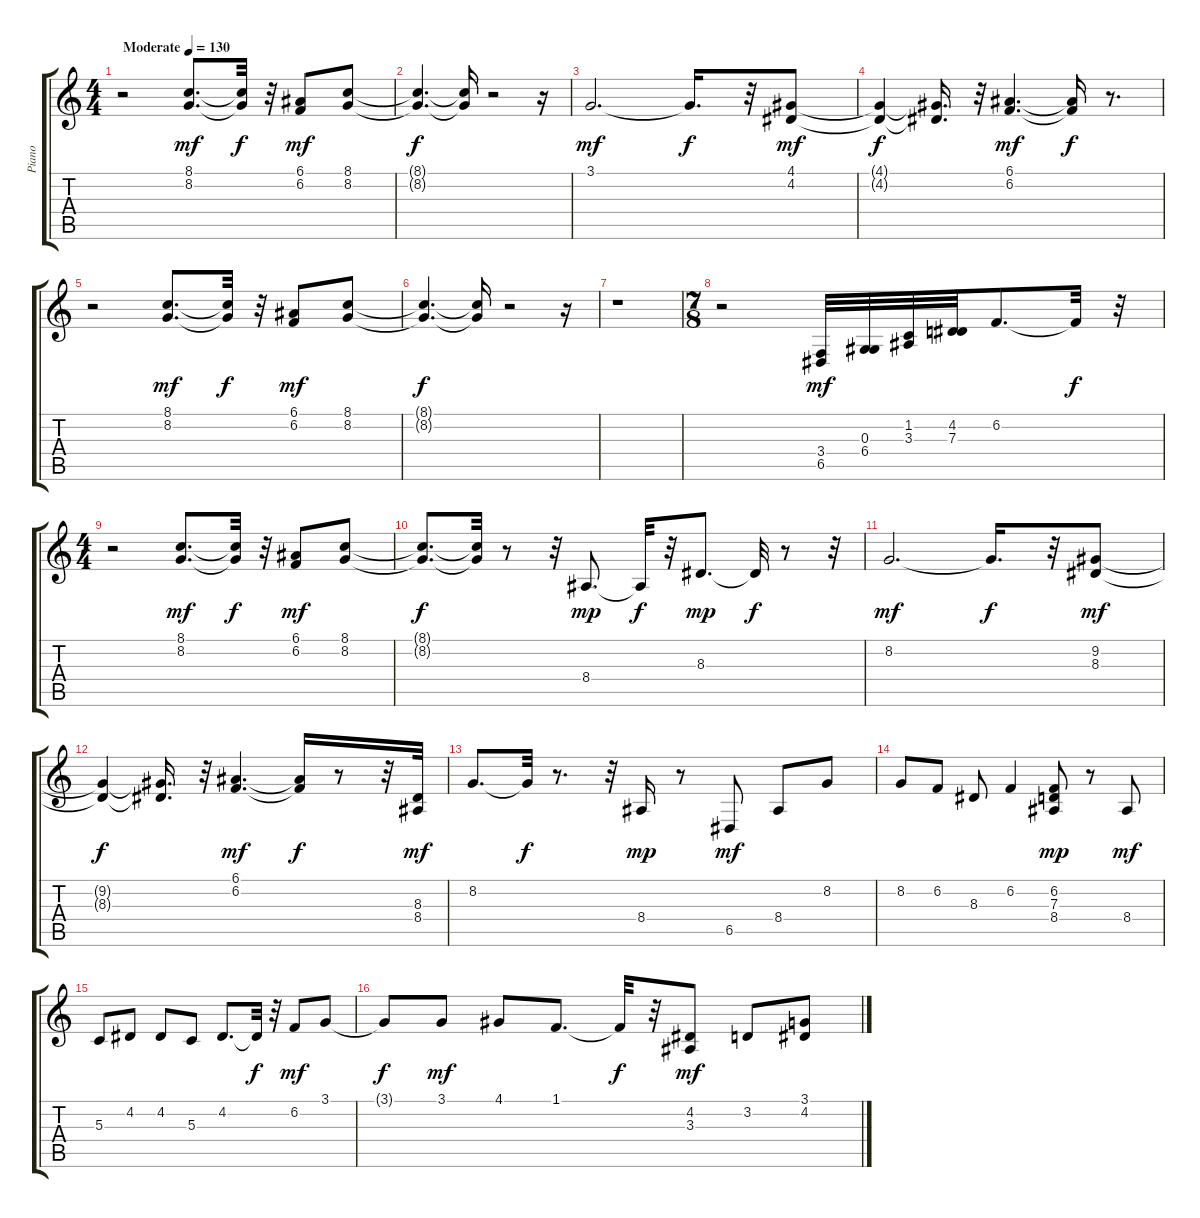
\track ("Piano" "Piano") {instrument acousticgrandpiano}
\staff {score tabs}
\tuning (E4 B3 G3 D3 A2 E2) {hide}
\ts (4 4)
\tempo (130 "Moderate")
\clef g2
\ks c
r.2{dy mf instrument acousticgrandpiano} (8.1 8.2).8{d} (8.1{t} 8.2{t}).32{dy f} r.32 (6.1 6.2).8{dy mf} (8.1 8.2).8 |
(8.1{t} 8.2{t}).4{d dy f} (8.1{t} 8.2{t}).16 r.2 r.16 |
3.1.2{d dy mf} 3.1{t}.16{d dy f} r.32 (4.1 4.2).8{dy mf} |
(4.1{t} 4.2{t}).4{dy f} (4.1{t} 4.2{t}).16{d} r.32 (6.1 6.2).4{d dy mf} (6.1{t} 6.2{t}).16{dy f} r.8{d} |
r.2 (8.1 8.2).8{d dy mf} (8.1{t} 8.2{t}).32{dy f} r.32 (6.1 6.2).8{dy mf} (8.1 8.2).8 |
(8.1{t} 8.2{t}).4{d dy f} (8.1{t} 8.2{t}).16 r.2 r.16 |
r.1 |
\ts (7 8)
r.2 (3.4 6.5).32{dy mf} (0.3 6.4).32 (1.2 3.3).32 (4.2 7.3).32 6.2.8{d} 6.2{t}.32{dy f} r.32 |
\ts (4 4)
r.2 (8.1 8.2).8{d dy mf} (8.1{t} 8.2{t}).32{dy f} r.32 (6.1 6.2).8{dy mf} (8.1 8.2).8 |
(8.1{t} 8.2{t}).8{d dy f} (8.1{t} 8.2{t}).32 r.8 r.32 8.4.8{d dy mp} 8.4{t}.32{dy f} r.32 8.3.8{d dy mp} 8.3{t}.32{dy f} r.8 r.32 |
8.2.2{d dy mf} 8.2{t}.16{d dy f} r.32 (9.2 8.3).8{dy mf} |
(9.2{t} 8.3{t}).4{dy f} (9.2{t} 8.3{t}).16{d} r.32 (6.1 6.2).4{d dy mf} (6.1{t} 6.2{t}).16{dy f} r.8 r.32 (8.3 8.4).32{dy mf} |
8.2.8{d} 8.2{t}.32{dy f} r.8{d} r.32 8.4.16{dy mp} r.8 6.5.8{dy mf} 8.4.8 8.2.8 |
8.2.8 6.2.8 8.3.8 6.2.4 (6.2 7.3 8.4).8{dy mp} r.8 8.4.8{dy mf} |
5.3.8 4.2.8 4.2.8 5.3.8 4.2.8{d} 4.2{t}.32{dy f} r.32 6.2.8{dy mf} 3.1.8 |
3.1{t}.8{dy f} 3.1.8{dy mf} 4.1.8 1.1.8{d} 1.1{t}.32{dy f} r.32 (4.2 3.3).8{dy mf} 3.2.8 (3.1 4.2).8
